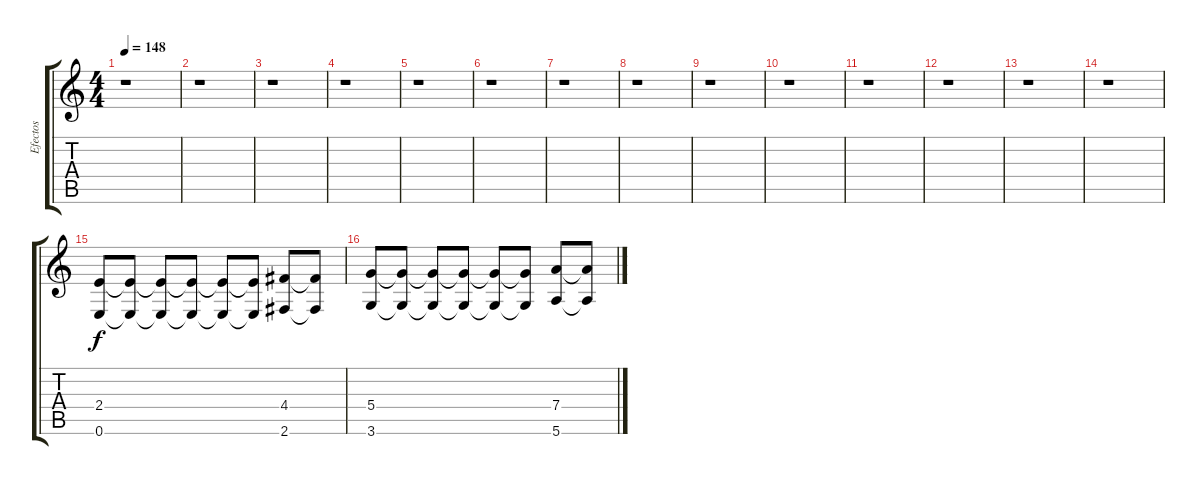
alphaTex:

\track ("Efectos" "Efectos") {instrument overdrivenguitar}
\staff {score tabs}
\tuning (E4 B3 G3 D3 A2 E2) {hide}
\ts (4 4)
\tempo 148
\clef g2
\ks c
r.1{dy f} |
r.1 |
r.1 |
r.1 |
r.1 |
r.1 |
r.1 |
r.1 |
r.1 |
r.1 |
r.1 |
r.1 |
r.1 |
r.1 |
(2.4 0.6).8{volume 12 instrument choiraahs} (2.4{t} 0.6{t}).8 (2.4{t} 0.6{t}).8 (2.4{t} 0.6{t}).8 (2.4{t} 0.6{t}).8 (2.4{t} 0.6{t}).8 (4.4 2.6).8 (4.4{t} 2.6{t}).8 |
(5.4 3.6).8 (5.4{t} 3.6{t}).8 (5.4{t} 3.6{t}).8 (5.4{t} 3.6{t}).8 (5.4{t} 3.6{t}).8 (5.4{t} 3.6{t}).8 (7.4 5.6).8 (7.4{t} 5.6{t}).8
